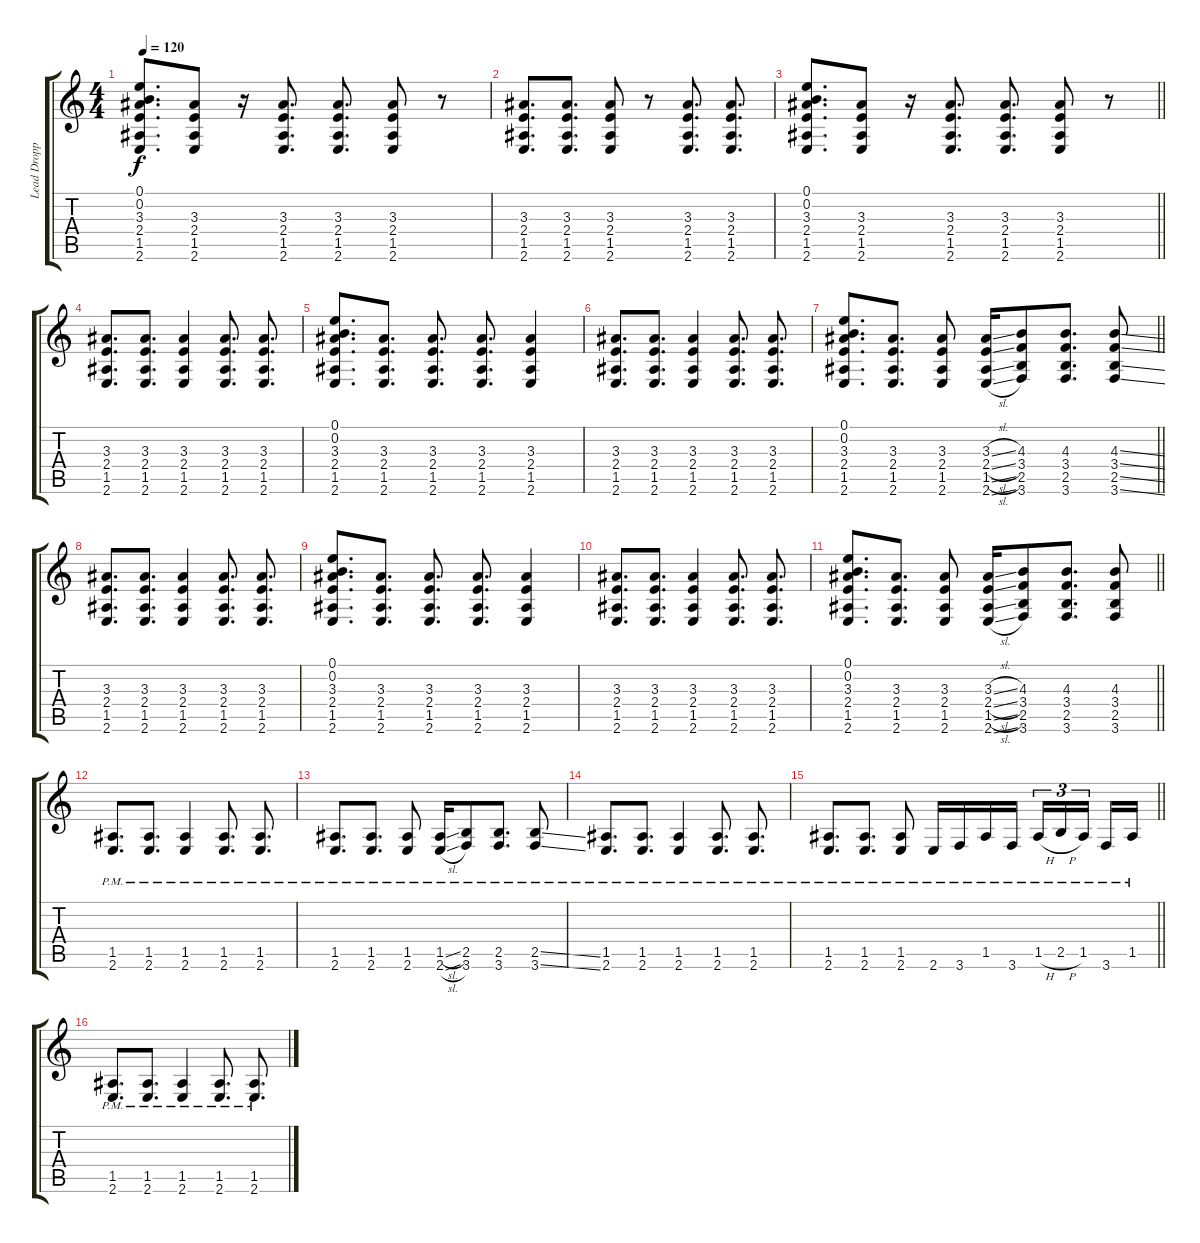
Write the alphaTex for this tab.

\track ("Lead Dropped D " "Lead Dropp") {instrument distortionguitar}
\staff {score tabs}
\tuning (E4 B3 G3 D3 A2 D2) {hide}
\ts (4 4)
\tempo 120
\clef g2
\ks c
(0.1 0.2 3.3 2.4 1.5 2.6).8{d dy f} (3.3 2.4 1.5 2.6).8 r.16 (3.3 2.4 1.5 2.6).8{d} (3.3 2.4 1.5 2.6).8{d} (3.3 2.4 1.5 2.6).8 r.8 |
(3.3 2.4 1.5 2.6).8{d} (3.3 2.4 1.5 2.6).8{d} (3.3 2.4 1.5 2.6).8 r.8 (3.3 2.4 1.5 2.6).8{d} (3.3 2.4 1.5 2.6).8{d} |
\barLineRight lightlight
(0.1 0.2 3.3 2.4 1.5 2.6).8{d} (3.3 2.4 1.5 2.6).8 r.16 (3.3 2.4 1.5 2.6).8{d} (3.3 2.4 1.5 2.6).8{d} (3.3 2.4 1.5 2.6).8 r.8 |
\section ("" "")
(3.3 2.4 1.5 2.6).8{d} (3.3 2.4 1.5 2.6).8{d} (3.3 2.4 1.5 2.6).4 (3.3 2.4 1.5 2.6).8{d} (3.3 2.4 1.5 2.6).8{d} |
(0.1 0.2 3.3 2.4 1.5 2.6).8{d} (3.3 2.4 1.5 2.6).8{d} (3.3 2.4 1.5 2.6).8{d} (3.3 2.4 1.5 2.6).8{d} (3.3 2.4 1.5 2.6).4 |
(3.3 2.4 1.5 2.6).8{d} (3.3 2.4 1.5 2.6).8{d} (3.3 2.4 1.5 2.6).4 (3.3 2.4 1.5 2.6).8{d} (3.3 2.4 1.5 2.6).8{d} |
\barLineRight lightlight
(0.1 0.2 3.3 2.4 1.5 2.6).8{d} (3.3 2.4 1.5 2.6).8{d} (3.3 2.4 1.5 2.6).8 (3.3{sl} 2.4{sl} 1.5{sl} 2.6{sl}).16 (4.3 3.4 2.5 3.6).8 (4.3 3.4 2.5 3.6).8{d} (4.3{ss} 3.4{ss} 2.5{ss} 3.6{ss}).8 |
(3.3 2.4 1.5 2.6).8{d} (3.3 2.4 1.5 2.6).8{d} (3.3 2.4 1.5 2.6).4 (3.3 2.4 1.5 2.6).8{d} (3.3 2.4 1.5 2.6).8{d} |
(0.1 0.2 3.3 2.4 1.5 2.6).8{d} (3.3 2.4 1.5 2.6).8{d} (3.3 2.4 1.5 2.6).8{d} (3.3 2.4 1.5 2.6).8{d} (3.3 2.4 1.5 2.6).4 |
(3.3 2.4 1.5 2.6).8{d} (3.3 2.4 1.5 2.6).8{d} (3.3 2.4 1.5 2.6).4 (3.3 2.4 1.5 2.6).8{d} (3.3 2.4 1.5 2.6).8{d} |
\barLineRight lightlight
(0.1 0.2 3.3 2.4 1.5 2.6).8{d} (3.3 2.4 1.5 2.6).8{d} (3.3 2.4 1.5 2.6).8 (3.3{sl} 2.4{sl} 1.5{sl} 2.6{sl}).16 (4.3 3.4 2.5 3.6).8 (4.3 3.4 2.5 3.6).8{d} (4.3 3.4 2.5 3.6).8 |
\section ("" "")
(1.5{pm} 2.6{pm}).8{d} (1.5{pm} 2.6{pm}).8{d} (1.5{pm} 2.6{pm}).4 (1.5{pm} 2.6{pm}).8{d} (1.5{pm} 2.6{pm}).8{d} |
(1.5{pm} 2.6{pm}).8{d} (1.5{pm} 2.6{pm}).8{d} (1.5{pm} 2.6{pm}).8 (1.5{sl pm} 2.6{sl pm}).16 (2.5{pm} 3.6{pm}).8 (2.5{pm} 3.6{pm}).8{d} (2.5{ss pm} 3.6{ss pm}).8 |
(1.5{pm} 2.6{pm}).8{d} (1.5{pm} 2.6{pm}).8{d} (1.5{pm} 2.6{pm}).4 (1.5{pm} 2.6{pm}).8{d} (1.5{pm} 2.6{pm}).8{d} |
\barLineRight lightlight
(1.5{pm} 2.6{pm}).8{d} (1.5{pm} 2.6{pm}).8{d} (1.5{pm} 2.6{pm}).8 2.6{pm}.16 3.6{pm}.16 1.5{pm}.16 3.6{pm}.16 1.5{h pm}.16{tu (3 2)} 2.5{h pm}.16{tu (3 2)} 1.5{pm}.16{tu (3 2) beam splitsecondary} 3.6{pm}.16 1.5{pm}.16 |
(1.5{pm} 2.6{pm}).8{d} (1.5{pm} 2.6{pm}).8{d} (1.5{pm} 2.6{pm}).4 (1.5{pm} 2.6{pm}).8{d} (1.5{pm} 2.6{pm}).8{d}
